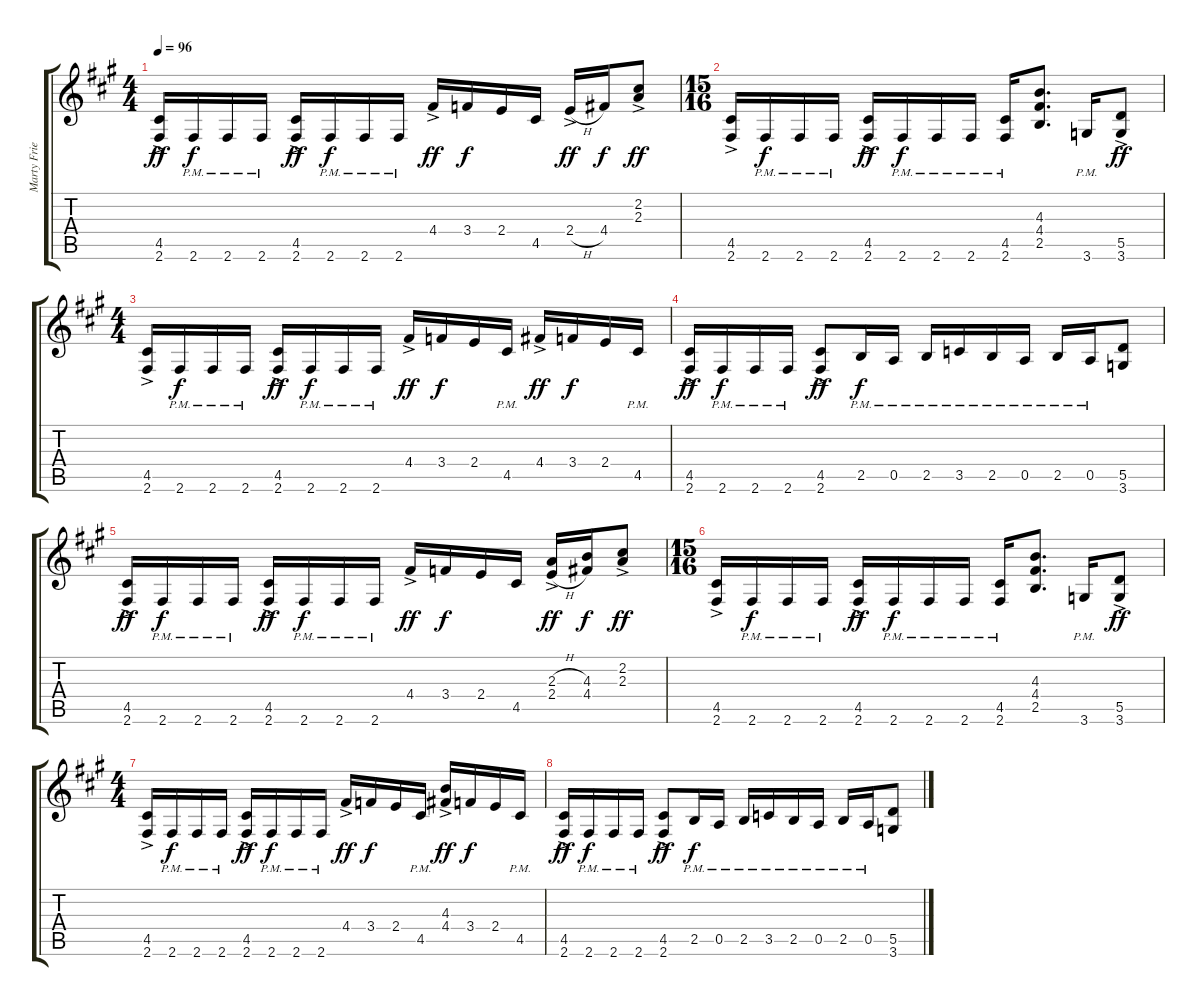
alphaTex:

\track ("Marty Friedman" "Marty Frie") {solo instrument distortionguitar}
\staff {score tabs}
\tuning (E4 B3 G3 D3 A2 E2) {hide}
\ts (4 4)
\tempo 96
\clef g2
\ks f#minor
(4.5{ac} 2.6{ac}).16{dy ff} 2.6{pm}.16{dy f} 2.6{pm}.16 2.6{pm}.16 (4.5{ac} 2.6{ac}).16{dy ff} 2.6{pm}.16{dy f} 2.6{pm}.16 2.6{pm}.16 4.4{ac}.16{dy ff} 3.4.16{dy f} 2.4.16 4.5.16 2.4{h ac}.16{dy ff} 4.4.16{dy f} (2.2{ac} 2.3{ac}).8{dy ff} |
\ts (15 16)
(4.5{ac} 2.6{ac}).16 2.6{pm}.16{dy f} 2.6{pm}.16 2.6{pm}.16 (4.5{ac} 2.6{ac}).16{dy ff} 2.6{pm}.16{dy f} 2.6{pm}.16 2.6{pm}.16 (4.5{pm} 2.6{pm}).16 (4.3 4.4 2.5).8{d} 3.6{pm}.16 (5.5{ac} 3.6{ac}).8{dy ff} |
\ts (4 4)
(4.5{ac} 2.6{ac}).16 2.6{pm}.16{dy f} 2.6{pm}.16 2.6{pm}.16 (4.5{ac} 2.6{ac}).16{dy ff} 2.6{pm}.16{dy f} 2.6{pm}.16 2.6{pm}.16 4.4{ac}.16{dy ff} 3.4.16{dy f} 2.4.16 4.5{pm}.16 4.4{ac}.16{dy ff} 3.4.16{dy f} 2.4.16 4.5{pm}.16 |
(4.5{ac} 2.6{ac}).16{dy ff} 2.6{pm}.16{dy f} 2.6{pm}.16 2.6{pm}.16 (4.5{ac} 2.6{ac}).8{dy ff} 2.5{pm}.16{dy f} 0.5{pm}.16 2.5{pm}.16 3.5{pm}.16 2.5{pm}.16 0.5{pm}.16 2.5{pm}.16 0.5{pm}.16 (5.5 3.6).8 |
(4.5{ac} 2.6{ac}).16{dy ff} 2.6{pm}.16{dy f} 2.6{pm}.16 2.6{pm}.16 (4.5{ac} 2.6{ac}).16{dy ff} 2.6{pm}.16{dy f} 2.6{pm}.16 2.6{pm}.16 4.4{ac}.16{dy ff} 3.4.16{dy f} 2.4.16 4.5.16 (2.3{h} 2.4{h ac}).16{dy ff} (4.3 4.4).16{dy f} (2.2{ac} 2.3{ac}).8{dy ff} |
\ts (15 16)
(4.5{ac} 2.6{ac}).16 2.6{pm}.16{dy f} 2.6{pm}.16 2.6{pm}.16 (4.5{ac} 2.6{ac}).16{dy ff} 2.6{pm}.16{dy f} 2.6{pm}.16 2.6{pm}.16 (4.5{pm} 2.6{pm}).16 (4.3 4.4 2.5).8{d} 3.6{pm}.16 (5.5{ac} 3.6{ac}).8{dy ff} |
\ts (4 4)
(4.5{ac} 2.6{ac}).16 2.6{pm}.16{dy f} 2.6{pm}.16 2.6{pm}.16 (4.5{ac} 2.6{ac}).16{dy ff} 2.6{pm}.16{dy f} 2.6{pm}.16 2.6{pm}.16 4.4{ac}.16{dy ff} 3.4.16{dy f} 2.4.16 4.5{pm}.16 (4.3 4.4{ac}).16{dy ff} 3.4.16{dy f} 2.4.16 4.5{pm}.16 |
(4.5{ac} 2.6{ac}).16{dy ff} 2.6{pm}.16{dy f} 2.6{pm}.16 2.6{pm}.16 (4.5{ac} 2.6{ac}).8{dy ff} 2.5{pm}.16{dy f} 0.5{pm}.16 2.5{pm}.16 3.5{pm}.16 2.5{pm}.16 0.5{pm}.16 2.5{pm}.16 0.5{pm}.16 (5.5 3.6).8
